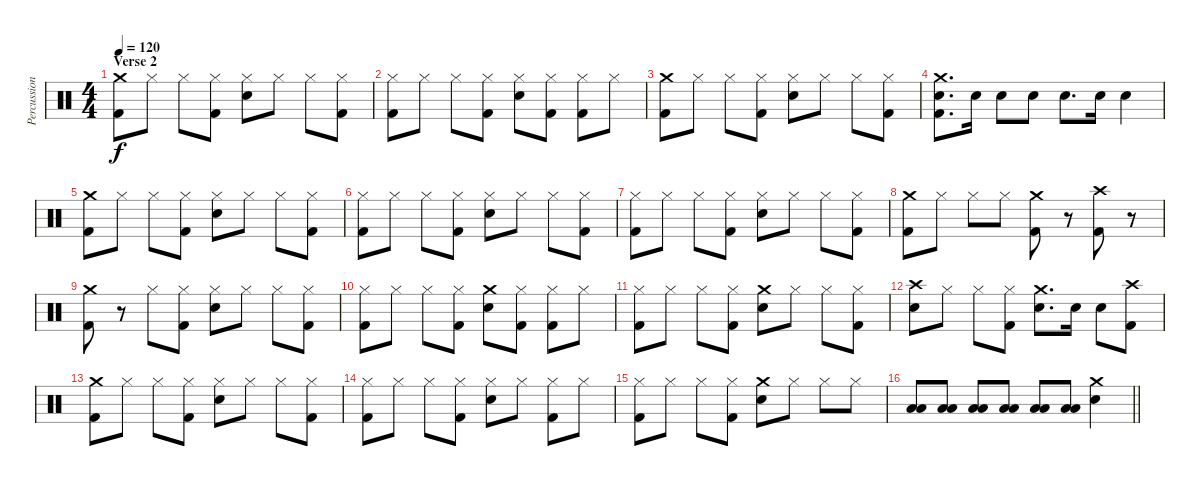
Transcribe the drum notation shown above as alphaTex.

\track ("Percussion" "Percussion") {instrument percussion}
\staff {score}
\articulation defaults
\ts (4 4)
\section ("" "Verse 2")
\tempo 120
\clef neutral
\ks aminor
("Crash medium (hit)" "Kick (hit) 2").8{dy f} "Hi-Hat (closed)".8 "Hi-Hat (closed)".8 ("Hi-Hat (closed)" "Kick (hit) 2").8 ("Hi-Hat (closed)" "Snare (hit) 2").8 "Hi-Hat (closed)".8 "Hi-Hat (closed)".8 ("Hi-Hat (closed)" "Kick (hit) 2").8 |
("Hi-Hat (closed)" "Kick (hit) 2").8 "Hi-Hat (closed)".8 "Hi-Hat (closed)".8 ("Hi-Hat (closed)" "Kick (hit) 2").8 ("Hi-Hat (closed)" "Snare (hit) 2").8 ("Hi-Hat (closed)" "Kick (hit) 2").8 ("Hi-Hat (closed)" "Kick (hit) 2").8 "Hi-Hat (closed)".8 |
("Crash medium (hit)" "Kick (hit) 2").8 "Hi-Hat (closed)".8 "Hi-Hat (closed)".8 ("Hi-Hat (closed)" "Kick (hit) 2").8 ("Hi-Hat (closed)" "Snare (hit) 2").8 "Hi-Hat (closed)".8 "Hi-Hat (closed)".8 ("Hi-Hat (closed)" "Kick (hit) 2").8 |
("Crash medium (hit)" "Kick (hit) 2" "Snare (hit) 2").8{d} "Snare (hit) 2".16 "Snare (hit) 2".8 "Snare (hit) 2".8 "Snare (hit) 2".8{d} "Snare (hit) 2".16 "Snare (hit) 2".4 |
("Crash medium (hit)" "Kick (hit) 2").8 "Hi-Hat (closed)".8 "Hi-Hat (closed)".8 ("Hi-Hat (closed)" "Kick (hit) 2").8 ("Hi-Hat (closed)" "Snare (hit) 2").8 "Hi-Hat (closed)".8 "Hi-Hat (closed)".8 ("Hi-Hat (closed)" "Kick (hit) 2").8 |
("Hi-Hat (closed)" "Kick (hit) 2").8 "Hi-Hat (closed)".8 "Hi-Hat (closed)".8 ("Hi-Hat (closed)" "Kick (hit) 2").8 ("Hi-Hat (closed)" "Snare (hit) 2").8 "Hi-Hat (closed)".8 "Hi-Hat (closed)".8 ("Hi-Hat (closed)" "Kick (hit) 2").8 |
("Hi-Hat (closed)" "Kick (hit) 2").8 "Hi-Hat (closed)".8 "Hi-Hat (closed)".8 ("Hi-Hat (closed)" "Kick (hit) 2").8 ("Hi-Hat (closed)" "Snare (hit) 2").8 "Hi-Hat (closed)".8 "Hi-Hat (closed)".8 ("Hi-Hat (closed)" "Kick (hit) 2").8 |
("Crash medium (hit)" "Kick (hit) 2").8 "Hi-Hat (closed)".8 "Hi-Hat (closed)".8 "Hi-Hat (closed)".8 ("Crash medium (hit)" "Kick (hit) 2").8 r.8 ("Crash high (hit)" "Kick (hit) 2").8 r.8 |
("Crash medium (hit)" "Kick (hit) 2").8 r.8 "Hi-Hat (closed)".8 ("Hi-Hat (closed)" "Kick (hit) 2").8 ("Hi-Hat (closed)" "Snare (hit) 2").8 "Hi-Hat (closed)".8 "Hi-Hat (closed)".8 ("Hi-Hat (closed)" "Kick (hit) 2").8 |
("Hi-Hat (closed)" "Kick (hit) 2").8 "Hi-Hat (closed)".8 "Hi-Hat (closed)".8 ("Hi-Hat (closed)" "Kick (hit) 2").8 ("Crash medium (hit)" "Snare (hit) 2").8 ("Hi-Hat (closed)" "Kick (hit) 2").8 ("Hi-Hat (closed)" "Kick (hit) 2").8 "Hi-Hat (closed)".8 |
("Hi-Hat (closed)" "Kick (hit) 2").8 "Hi-Hat (closed)".8 "Hi-Hat (closed)".8 ("Hi-Hat (closed)" "Kick (hit) 2").8 ("Crash medium (hit)" "Snare (hit) 2").8 "Hi-Hat (closed)".8 "Hi-Hat (closed)".8 ("Hi-Hat (closed)" "Kick (hit) 2").8 |
("Crash high (hit)" "Snare (hit) 2").8 "Hi-Hat (closed)".8 "Hi-Hat (closed)".8 ("Hi-Hat (closed)" "Kick (hit) 2").8 ("Crash medium (hit)" "Snare (hit) 2").8{d} "Snare (hit) 2".16 "Snare (hit) 2".8 ("Crash high (hit)" "Kick (hit) 2").8 |
("Crash medium (hit)" "Kick (hit) 2").8 "Hi-Hat (closed)".8 "Hi-Hat (closed)".8 ("Hi-Hat (closed)" "Kick (hit) 2").8 ("Hi-Hat (closed)" "Snare (hit) 2").8 "Hi-Hat (closed)".8 "Hi-Hat (closed)".8 ("Hi-Hat (closed)" "Kick (hit) 2").8 |
("Hi-Hat (closed)" "Kick (hit) 2").8 "Hi-Hat (closed)".8 "Hi-Hat (closed)".8 ("Hi-Hat (closed)" "Kick (hit) 2").8 ("Hi-Hat (closed)" "Snare (hit) 2").8 "Hi-Hat (closed)".8 ("Hi-Hat (closed)" "Kick (hit) 2").8 "Hi-Hat (closed)".8 |
("Hi-Hat (closed)" "Kick (hit) 2").8 "Hi-Hat (closed)".8 "Hi-Hat (closed)".8 ("Hi-Hat (closed)" "Kick (hit) 2").8 ("Crash medium (hit)" "Snare (hit) 2").8 "Hi-Hat (closed)".8 "Hi-Hat (closed)".8 "Hi-Hat (closed)".8 |
\barLineRight lightlight
("Low Tom (hit)" "Low Floor Tom (hit)").8 ("Low Tom (hit)" "Low Floor Tom (hit)").8 ("Low Tom (hit)" "Low Floor Tom (hit)").8 ("Low Tom (hit)" "Low Floor Tom (hit)").8 ("Low Tom (hit)" "Low Floor Tom (hit)").8 ("Low Tom (hit)" "Low Floor Tom (hit)").8 ("Crash medium (hit)" "Snare (hit) 2").4
